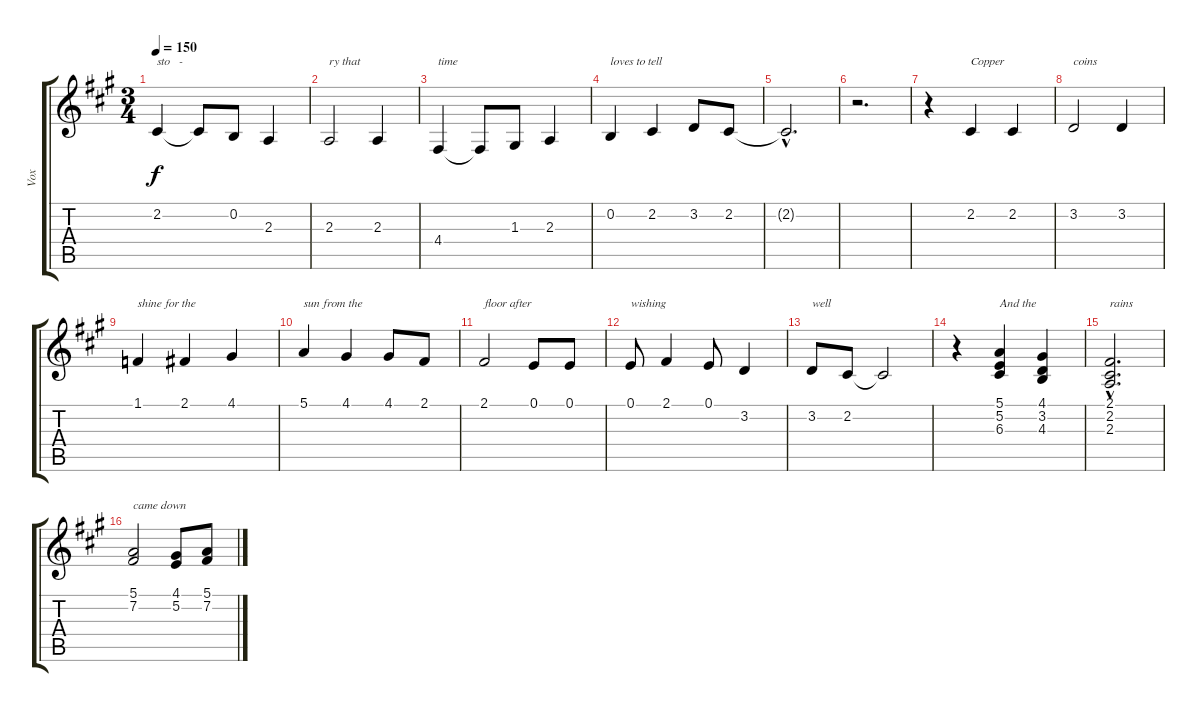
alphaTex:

\track ("Vox" "Vox") {instrument violin}
\staff {score tabs}
\tuning (E4 B3 G3 D3 A2 E2) {hide}
\ts (3 4)
\tempo 150
\clef g2
\ks f#minor
2.2.4{txt "sto   -" dy f} 2.2{t}.8 0.2.8 2.3.4 |
2.3.2{txt "ry that"} 2.3.4 |
4.4.4{txt "time"} 4.4{t}.8 1.3.8 2.3.4 |
0.2.4{txt "loves to tell"} 2.2.4 3.2.8 2.2.8 |
2.2{hac t}.2{d} |
r.2{d} |
r.4 2.2.4{txt "Copper"} 2.2.4 |
3.2.2{txt "coins"} 3.2.4 |
1.1.4{txt "shine for the"} 2.1.4 4.1.4 |
5.1.4{txt "sun from the"} 4.1.4 4.1.8 2.1.8 |
2.1.2{txt "floor after"} 0.1.8 0.1.8 |
0.1.8{txt "wishing"} 2.1.4 0.1.8 3.2.4 |
3.2.8{txt "well"} 2.2.8 2.2{t}.2 |
r.4 (5.1 5.2 6.3).4{txt "And the"} (4.1 3.2 4.3).4 |
(2.1{hac} 2.2{hac} 2.3{hac}).2{d txt "rains"} |
(5.1 7.2).2{txt "came down"} (4.1 5.2).8 (5.1 7.2).8
